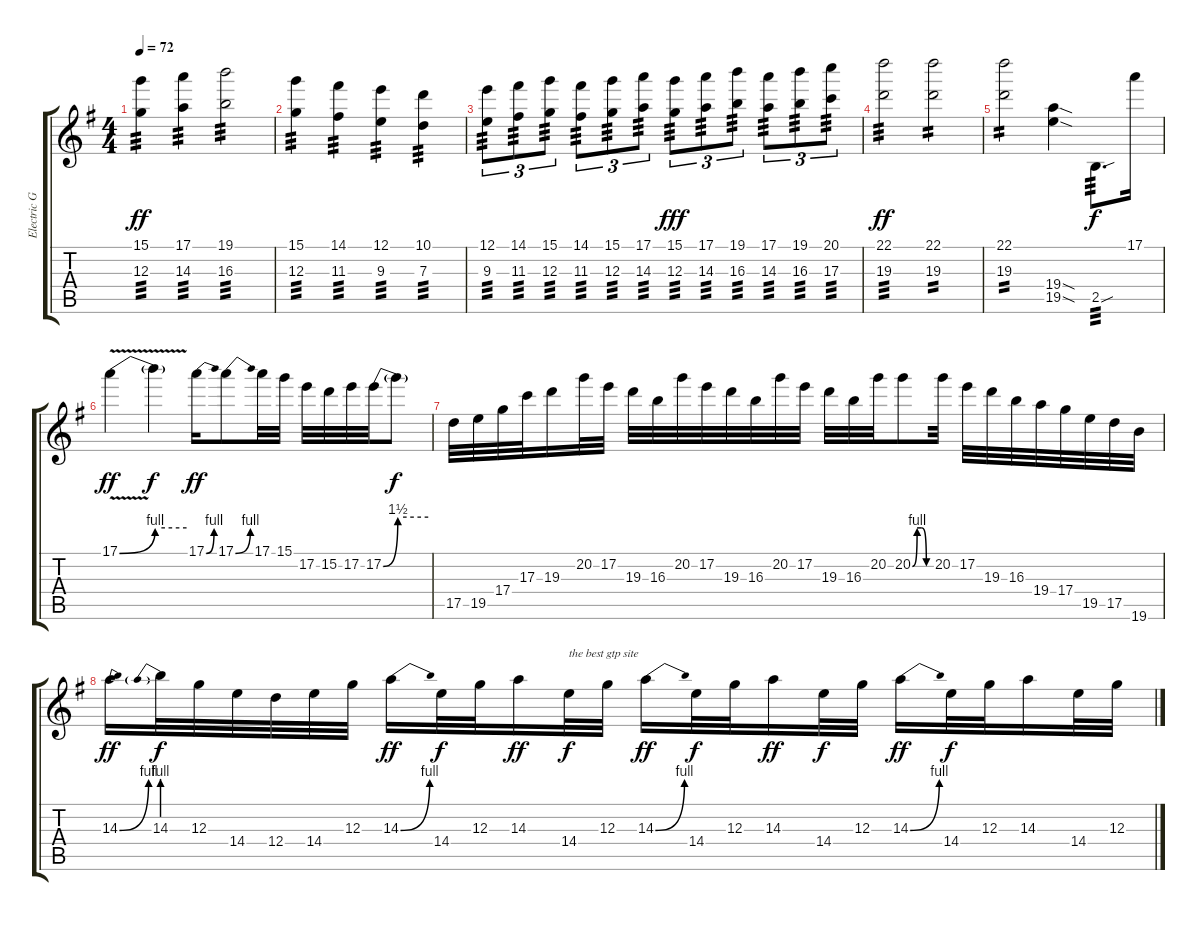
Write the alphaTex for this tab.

\track ("Electric Guitar (Drive)" "Electric G") {instrument overdrivenguitar}
\staff {score tabs}
\tuning (E4 B3 G3 D3 A2 E2) {hide}
\ts (4 4)
\tempo 72
\clef g2
\ks g
(15.1 12.3).4{tp 3 dy ff} (17.1 14.3).4{tp 3} (19.1 16.3).2{tp 3} |
(15.1 12.3).4{tp 3} (14.1 11.3).4{tp 3} (12.1 9.3).4{tp 3} (10.1 7.3).4{tp 3} |
(12.1 9.3).8{tu (3 2) tp 3} (14.1 11.3).8{tu (3 2) tp 3} (15.1 12.3).8{tu (3 2) tp 3} (14.1 11.3).8{tu (3 2) tp 3} (15.1 12.3).8{tu (3 2) tp 3} (17.1 14.3).8{tu (3 2) tp 3} (15.1 12.3).8{tu (3 2) tp 3 dy fff} (17.1 14.3).8{tu (3 2) tp 3} (19.1 16.3).8{tu (3 2) tp 3} (17.1 14.3).8{tu (3 2) tp 3} (19.1 16.3).8{tu (3 2) tp 3} (20.1 17.3).8{tu (3 2) tp 3} |
(22.1 19.3).2{tp 3 dy ff} (22.1 19.3).2{tp 2} |
(22.1 19.3).2{tp 2} (19.4{sod} 19.5{sod}).4 2.5{sou}.8{d tp 3 dy f} 17.1.16 |
17.1{be (bend 0 0 60 4) v}.4{dy ff} 17.1{be (hold 0 4 60 4) t}.4{dy f} 17.1{be (bend 0 0 60 4)}.16{dy ff} 17.1{be (bend 0 0 60 4)}.8 17.1.32 15.1.32 17.2.32 15.2.32 17.2.32 17.2{be (bend 0 0 60 6)}.32 17.2{be (hold 0 6 60 6) t}.8{dy f} |
17.5.32 19.5.32 17.4.32 17.3.32 19.3.16 20.2.32 17.2.32 19.3.32 16.3.32 20.2.32 17.2.32 19.3.32 16.3.32 20.2.32 17.2.32 19.3.32 16.3.32 20.2.32 20.2{be (custom 0 0 15 4 30 4 45 0 60 0)}.8 20.2.32 17.2.32 19.3.32 16.3.32 19.4.32 17.4.32 19.5.32 17.5.32 19.6.32 |
14.3{be (bend 0 0 60 4)}.16{dy ff} 14.3{be (prebend 0 4 60 4)}.32{dy f} 12.3.32 14.4.32 12.4.32 14.4.32 12.3.32 14.3{be (bend 0 0 60 4)}.16{dy ff} 14.4.32{dy f} 12.3.32 14.3.16{dy ff} 14.4.32{txt "the best gtp site" dy f} 12.3.32 14.3{be (bend 0 0 60 4)}.16{dy ff} 14.4.32{dy f} 12.3.32 14.3.16{dy ff} 14.4.32{dy f} 12.3.32 14.3{be (bend 0 0 60 4)}.16{dy ff} 14.4.32{dy f} 12.3.32 14.3.16 14.4.32 12.3.32
